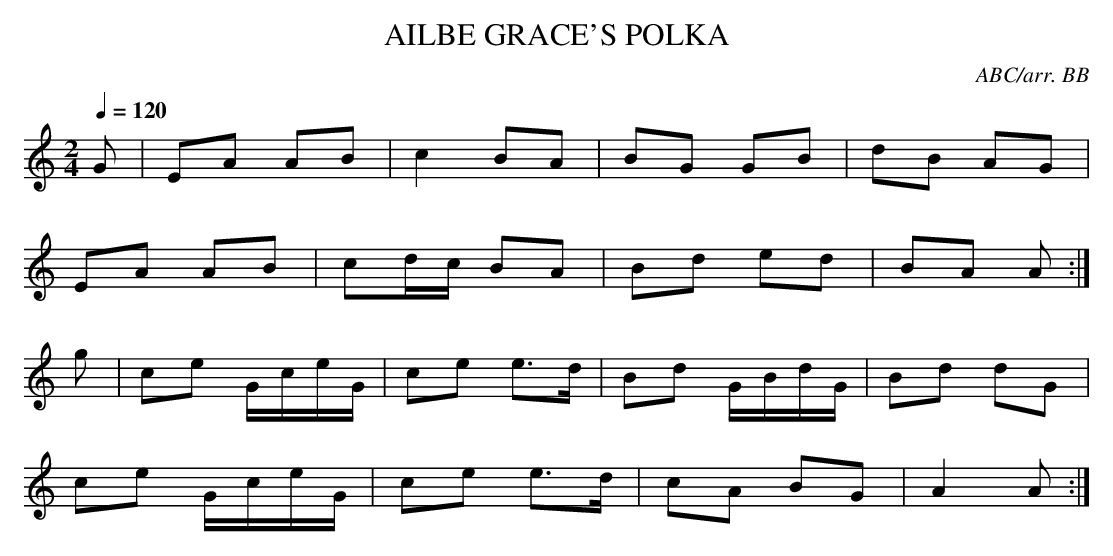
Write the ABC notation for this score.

X:1
T:AILBE GRACE'S POLKA
C:ABC/arr. BB
Q:1/4=120
L:1/8
M:2/4
K:Am
G|EA AB|c2 BA|BG GB|dB AG|
EA AB|cd/c/ BA|Bd ed|BA A:|
g|ce G/c/e/G/|ce e>d|Bd G/B/d/G/|Bd dG|
ce G/c/e/G/|ce e>d|cA BG|A2 A:|
